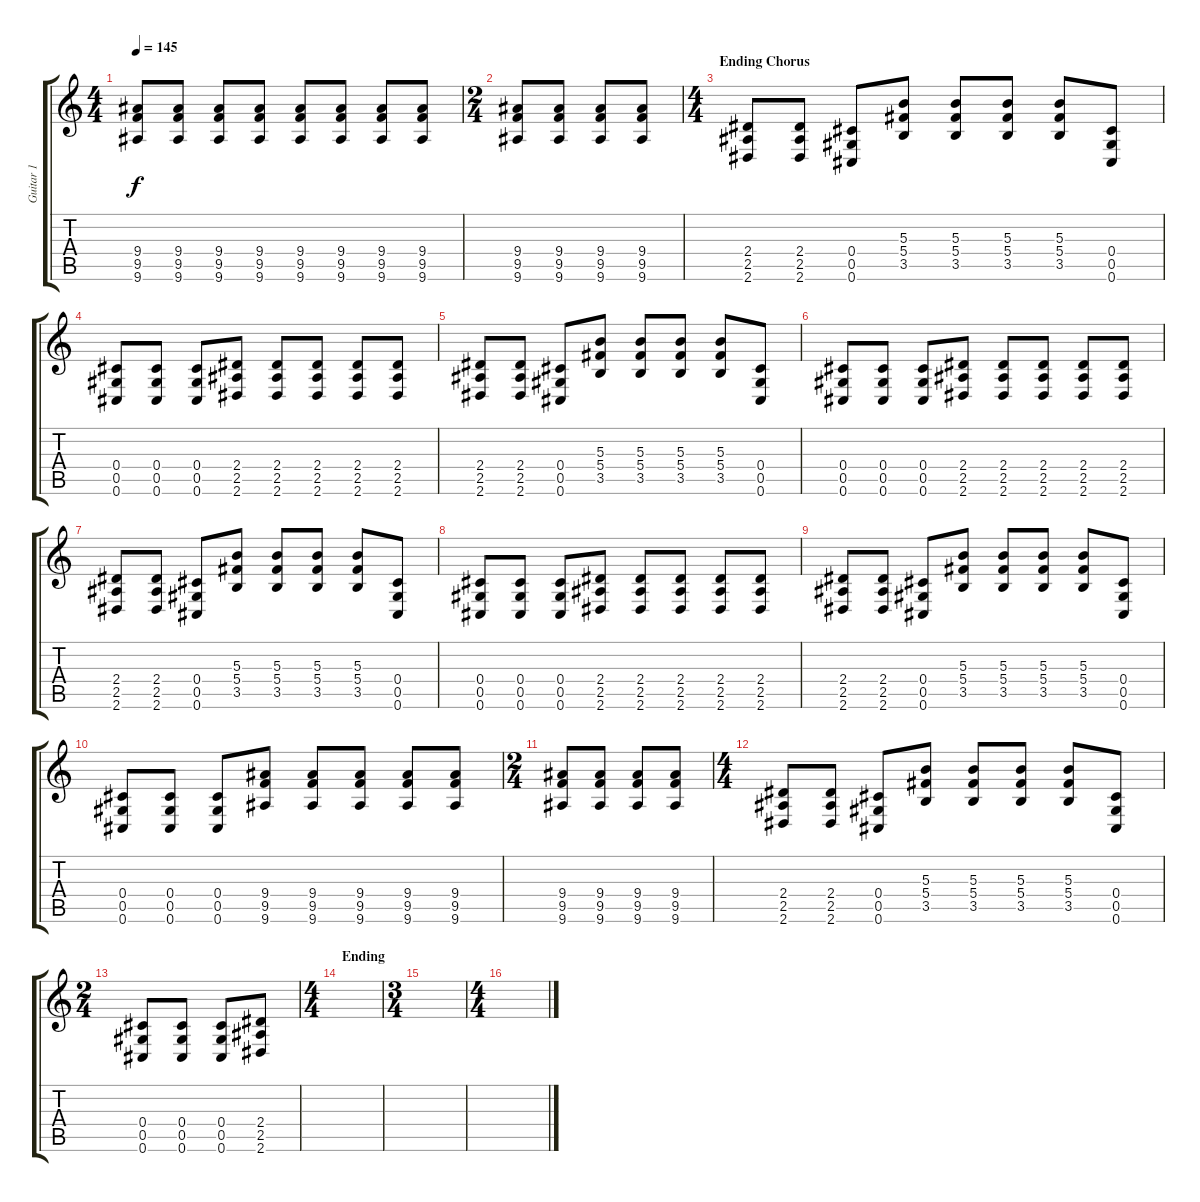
\track ("Guitar 1" "Guitar 1") {instrument distortionguitar}
\staff {score tabs}
\tuning (Eb4 Bb3 Gb3 Db3 Ab2 Db2) {hide}
\ts (4 4)
\tempo 145
\clef g2
\ks c
(9.4 9.5 9.6).8{dy f} (9.4 9.5 9.6).8 (9.4 9.5 9.6).8 (9.4 9.5 9.6).8 (9.4 9.5 9.6).8 (9.4 9.5 9.6).8 (9.4 9.5 9.6).8 (9.4 9.5 9.6).8 |
\ts (2 4)
(9.4 9.5 9.6).8 (9.4 9.5 9.6).8 (9.4 9.5 9.6).8 (9.4 9.5 9.6).8 |
\ts (4 4)
\section ("" "Ending Chorus")
(2.4 2.5 2.6).8 (2.4 2.5 2.6).8 (0.4 0.5 0.6).8 (5.3 5.4 3.5).8 (5.3 5.4 3.5).8 (5.3 5.4 3.5).8 (5.3 5.4 3.5).8 (0.4 0.5 0.6).8 |
(0.4 0.5 0.6).8 (0.4 0.5 0.6).8 (0.4 0.5 0.6).8 (2.4 2.5 2.6).8 (2.4 2.5 2.6).8 (2.4 2.5 2.6).8 (2.4 2.5 2.6).8 (2.4 2.5 2.6).8 |
(2.4 2.5 2.6).8 (2.4 2.5 2.6).8 (0.4 0.5 0.6).8 (5.3 5.4 3.5).8 (5.3 5.4 3.5).8 (5.3 5.4 3.5).8 (5.3 5.4 3.5).8 (0.4 0.5 0.6).8 |
(0.4 0.5 0.6).8 (0.4 0.5 0.6).8 (0.4 0.5 0.6).8 (2.4 2.5 2.6).8 (2.4 2.5 2.6).8 (2.4 2.5 2.6).8 (2.4 2.5 2.6).8 (2.4 2.5 2.6).8 |
(2.4 2.5 2.6).8 (2.4 2.5 2.6).8 (0.4 0.5 0.6).8 (5.3 5.4 3.5).8 (5.3 5.4 3.5).8 (5.3 5.4 3.5).8 (5.3 5.4 3.5).8 (0.4 0.5 0.6).8 |
(0.4 0.5 0.6).8 (0.4 0.5 0.6).8 (0.4 0.5 0.6).8 (2.4 2.5 2.6).8 (2.4 2.5 2.6).8 (2.4 2.5 2.6).8 (2.4 2.5 2.6).8 (2.4 2.5 2.6).8 |
(2.4 2.5 2.6).8 (2.4 2.5 2.6).8 (0.4 0.5 0.6).8 (5.3 5.4 3.5).8 (5.3 5.4 3.5).8 (5.3 5.4 3.5).8 (5.3 5.4 3.5).8 (0.4 0.5 0.6).8 |
(0.4 0.5 0.6).8 (0.4 0.5 0.6).8 (0.4 0.5 0.6).8 (9.4 9.5 9.6).8 (9.4 9.5 9.6).8 (9.4 9.5 9.6).8 (9.4 9.5 9.6).8 (9.4 9.5 9.6).8 |
\ts (2 4)
(9.4 9.5 9.6).8 (9.4 9.5 9.6).8 (9.4 9.5 9.6).8 (9.4 9.5 9.6).8 |
\ts (4 4)
(2.4 2.5 2.6).8 (2.4 2.5 2.6).8 (0.4 0.5 0.6).8 (5.3 5.4 3.5).8 (5.3 5.4 3.5).8 (5.3 5.4 3.5).8 (5.3 5.4 3.5).8 (0.4 0.5 0.6).8 |
\ts (2 4)
(0.4 0.5 0.6).8 (0.4 0.5 0.6).8 (0.4 0.5 0.6).8 (2.4 2.5 2.6).8 |
\ts (4 4)
\section ("" "Ending")
|
\ts (3 4)
|
\ts (4 4)
